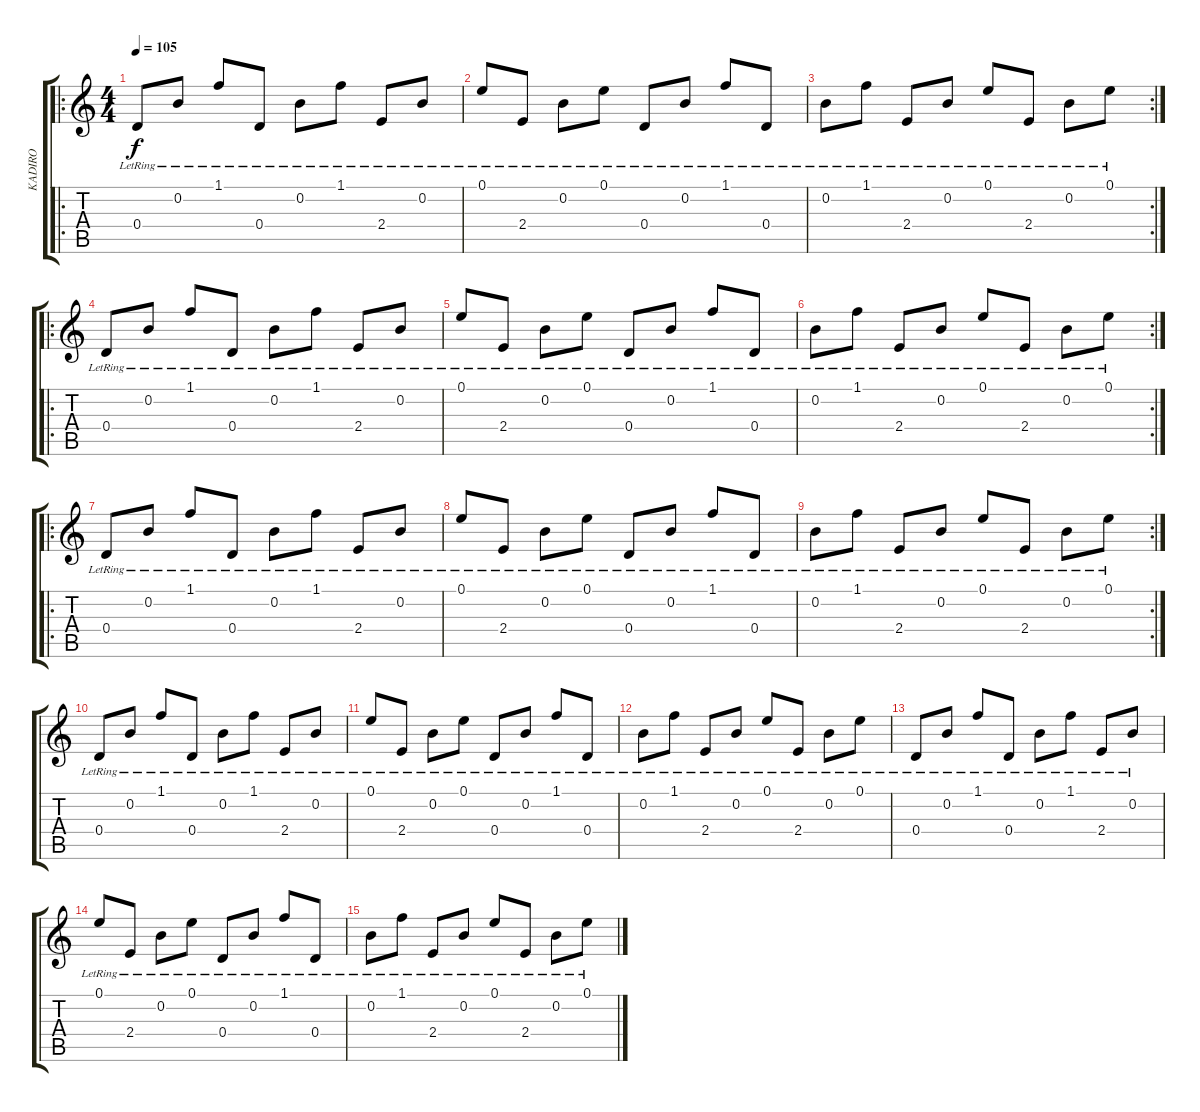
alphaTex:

\track ("KADIRO" "KADIRO") {instrument electricguitarclean}
\staff {score tabs}
\tuning (E4 B3 G3 D3 A2 E2) {hide}
\ro
\ts (4 4)
\tempo 105
\clef g2
\ks c
0.4{lr}.8{dy f instrument electricguitarclean} 0.2{lr}.8 1.1{lr}.8 0.4{lr}.8 0.2{lr}.8 1.1{lr}.8 2.4{lr}.8 0.2{lr}.8 |
0.1{lr}.8 2.4{lr}.8 0.2{lr}.8 0.1{lr}.8 0.4{lr}.8 0.2{lr}.8 1.1{lr}.8 0.4{lr}.8 |
\rc 2
0.2{lr}.8 1.1{lr}.8 2.4{lr}.8 0.2{lr}.8 0.1{lr}.8 2.4{lr}.8 0.2{lr}.8 0.1{lr}.8 |
\ro
0.4{lr}.8 0.2{lr}.8 1.1{lr}.8 0.4{lr}.8 0.2{lr}.8 1.1{lr}.8 2.4{lr}.8 0.2{lr}.8 |
0.1{lr}.8 2.4{lr}.8 0.2{lr}.8 0.1{lr}.8 0.4{lr}.8 0.2{lr}.8 1.1{lr}.8 0.4{lr}.8 |
\rc 2
0.2{lr}.8 1.1{lr}.8 2.4{lr}.8 0.2{lr}.8 0.1{lr}.8 2.4{lr}.8 0.2{lr}.8 0.1{lr}.8 |
\ro
0.4{lr}.8 0.2{lr}.8 1.1{lr}.8 0.4{lr}.8 0.2{lr}.8 1.1{lr}.8 2.4{lr}.8 0.2{lr}.8 |
0.1{lr}.8 2.4{lr}.8 0.2{lr}.8 0.1{lr}.8 0.4{lr}.8 0.2{lr}.8 1.1{lr}.8 0.4{lr}.8 |
\rc 2
0.2{lr}.8 1.1{lr}.8 2.4{lr}.8 0.2{lr}.8 0.1{lr}.8 2.4{lr}.8 0.2{lr}.8 0.1{lr}.8 |
0.4{lr}.8 0.2{lr}.8 1.1{lr}.8 0.4{lr}.8 0.2{lr}.8 1.1{lr}.8 2.4{lr}.8 0.2{lr}.8 |
0.1{lr}.8 2.4{lr}.8 0.2{lr}.8 0.1{lr}.8 0.4{lr}.8 0.2{lr}.8 1.1{lr}.8 0.4{lr}.8 |
0.2{lr}.8 1.1{lr}.8 2.4{lr}.8 0.2{lr}.8 0.1{lr}.8 2.4{lr}.8 0.2{lr}.8 0.1{lr}.8 |
0.4{lr}.8 0.2{lr}.8 1.1{lr}.8 0.4{lr}.8 0.2{lr}.8 1.1{lr}.8 2.4{lr}.8 0.2{lr}.8 |
0.1{lr}.8 2.4{lr}.8 0.2{lr}.8 0.1{lr}.8 0.4{lr}.8 0.2{lr}.8 1.1{lr}.8 0.4{lr}.8 |
0.2{lr}.8 1.1{lr}.8 2.4{lr}.8 0.2{lr}.8 0.1{lr}.8 2.4{lr}.8 0.2{lr}.8 0.1{lr}.8
